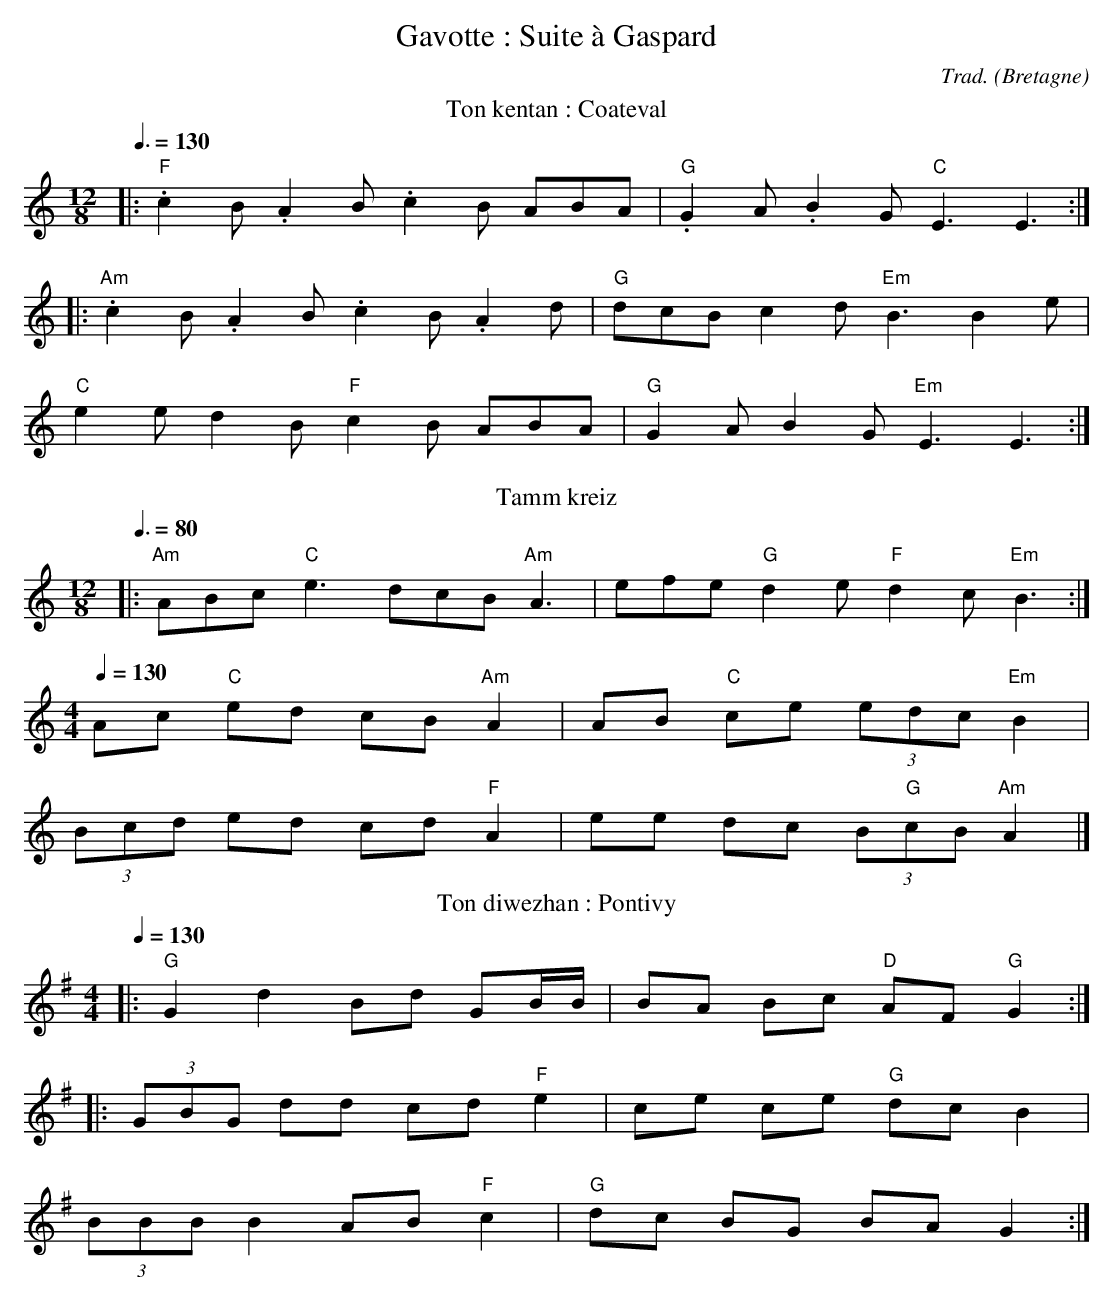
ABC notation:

X:1
T:Gavotte : Suite à Gaspard
C:Trad.
O:Bretagne
M:C
K:C
T:Ton kentan : Coateval
M:12/8
L:1/16
Q:3/8=130
K:C
|: "F".c4 B2 .A4 B2 .c4 B2 A2B2A2 | "G".G4 A2 .B4 G2 "C"E6 E6 ::
"Am".c4 B2 .A4 B2 .c4 B2 .A4 d2 | "G"d2c2B2 c4 d2 "Em"B6 B4 e2 |
"C"e4 e2 d4 B2 "F"c4 B2 A2B2A2 | "G"G4 A2 B4 G2 "Em"E6 E6 :|
T:Tamm kreiz
Q:3/8=80
K:C
|: "Am"A2B2c2 "C"e6 d2c2B2 "Am"A6 | e2f2e2 "G"d4 e2 "F"d4 c2 "Em"B6 :|
M:4/4
Q:1/4=130
K:C
A2c2 "C"e2d2 c2B2 "Am"A4 | A2B2 "C"c2e2 (3e2d2c2 "Em"B4 |
(3B2c2d2 e2d2 c2d2 "F"A4 | e2e2 d2c2 (3B2"G"c2B2 "Am"A4 |]
T:Ton diwezhan : Pontivy
M:4/4
Q:1/4=130
K:G
|: "G"G4 d4 B2d2 G2BB | B2A2 B2c2 "D"A2F2 "G"G4 ::
(3G2B2G2 d2d2 c2d2 "F"e4 | c2e2 c2e2 "G"d2c2 B4 |
(3B2B2B2 B4 A2B2 "F"c4 | "G"d2c2 B2G2 B2A2 G4 :|
